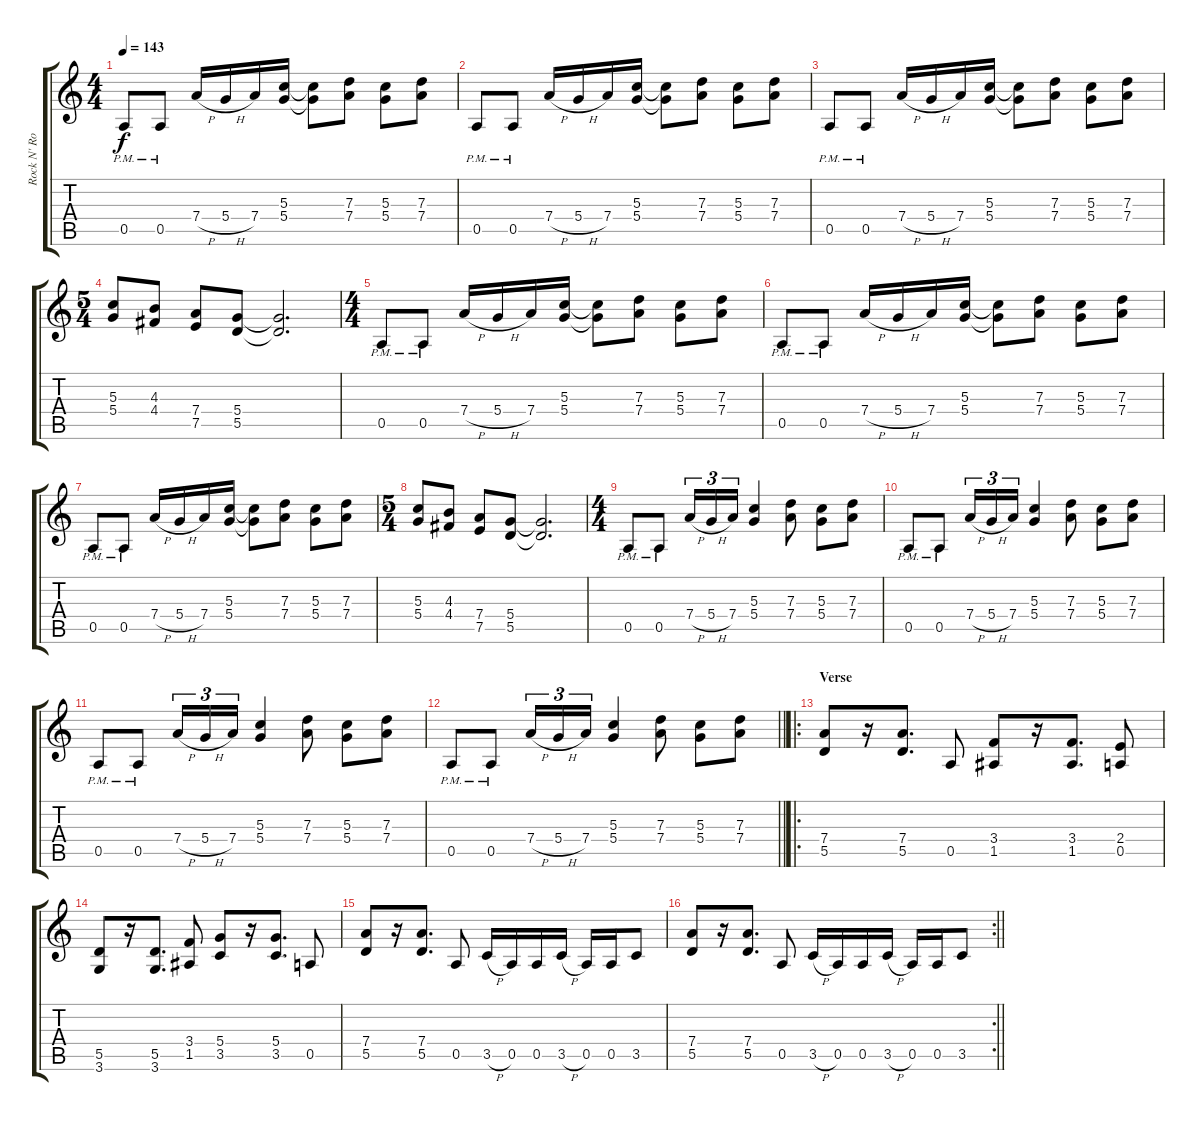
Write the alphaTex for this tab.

\track ("Rock N' Rolf" "Rock N' Ro") {instrument distortionguitar}
\staff {score tabs}
\tuning (E4 B3 G3 D3 A2 E2) {hide}
\ts (4 4)
\tempo 143
\clef g2
\ks c
0.5{pm}.8{dy f instrument distortionguitar} 0.5{pm}.8 7.4{h}.16 5.4{h}.16 7.4.16 (5.3 5.4).16 (5.3{t} 5.4{t}).8 (7.3 7.4).8 (5.3 5.4).8 (7.3 7.4).8 |
0.5{pm}.8 0.5{pm}.8 7.4{h}.16 5.4{h}.16 7.4.16 (5.3 5.4).16 (5.3{t} 5.4{t}).8 (7.3 7.4).8 (5.3 5.4).8 (7.3 7.4).8 |
0.5{pm}.8 0.5{pm}.8 7.4{h}.16 5.4{h}.16 7.4.16 (5.3 5.4).16 (5.3{t} 5.4{t}).8 (7.3 7.4).8 (5.3 5.4).8 (7.3 7.4).8 |
\ts (5 4)
(5.3 5.4).8 (4.3 4.4).8 (7.4 7.5).8 (5.4 5.5).8 (5.4{t} 5.5{t}).2{d} |
\ts (4 4)
0.5{pm}.8 0.5{pm}.8 7.4{h}.16 5.4{h}.16 7.4.16 (5.3 5.4).16 (5.3{t} 5.4{t}).8 (7.3 7.4).8 (5.3 5.4).8 (7.3 7.4).8 |
0.5{pm}.8 0.5{pm}.8 7.4{h}.16 5.4{h}.16 7.4.16 (5.3 5.4).16 (5.3{t} 5.4{t}).8 (7.3 7.4).8 (5.3 5.4).8 (7.3 7.4).8 |
0.5{pm}.8 0.5{pm}.8 7.4{h}.16 5.4{h}.16 7.4.16 (5.3 5.4).16 (5.3{t} 5.4{t}).8 (7.3 7.4).8 (5.3 5.4).8 (7.3 7.4).8 |
\ts (5 4)
(5.3 5.4).8 (4.3 4.4).8 (7.4 7.5).8 (5.4 5.5).8 (5.4{t} 5.5{t}).2{d} |
\ts (4 4)
0.5{pm}.8 0.5{pm}.8 7.4{h}.16{tu (3 2)} 5.4{h}.16{tu (3 2)} 7.4.16{tu (3 2)} (5.3 5.4).4 (7.3 7.4).8 (5.3 5.4).8 (7.3 7.4).8 |
0.5{pm}.8 0.5{pm}.8 7.4{h}.16{tu (3 2)} 5.4{h}.16{tu (3 2)} 7.4.16{tu (3 2)} (5.3 5.4).4 (7.3 7.4).8 (5.3 5.4).8 (7.3 7.4).8 |
0.5{pm}.8 0.5{pm}.8 7.4{h}.16{tu (3 2)} 5.4{h}.16{tu (3 2)} 7.4.16{tu (3 2)} (5.3 5.4).4 (7.3 7.4).8 (5.3 5.4).8 (7.3 7.4).8 |
\barLineRight lightlight
0.5{pm}.8 0.5{pm}.8 7.4{h}.16{tu (3 2)} 5.4{h}.16{tu (3 2)} 7.4.16{tu (3 2)} (5.3 5.4).4 (7.3 7.4).8 (5.3 5.4).8 (7.3 7.4).8 |
\ro
\section ("" "Verse")
(7.4 5.5).8 r.16 (7.4 5.5).8{d} 0.5.8 (3.4 1.5).8 r.16 (3.4 1.5).8{d} (2.4 0.5).8 |
(5.5 3.6).8 r.16 (5.5 3.6).8{d} (3.4 1.5).8 (5.4 3.5).8 r.16 (5.4 3.5).8{d} 0.5.8 |
(7.4 5.5).8 r.16 (7.4 5.5).8{d} 0.5.8 3.5{h}.16 0.5.16 0.5.16 3.5{h}.16 0.5.16 0.5.16 3.5.8 |
\rc 2
\barLineRight lightlight
(7.4 5.5).8 r.16 (7.4 5.5).8{d} 0.5.8 3.5{h}.16 0.5.16 0.5.16 3.5{h}.16 0.5.16 0.5.16 3.5.8
